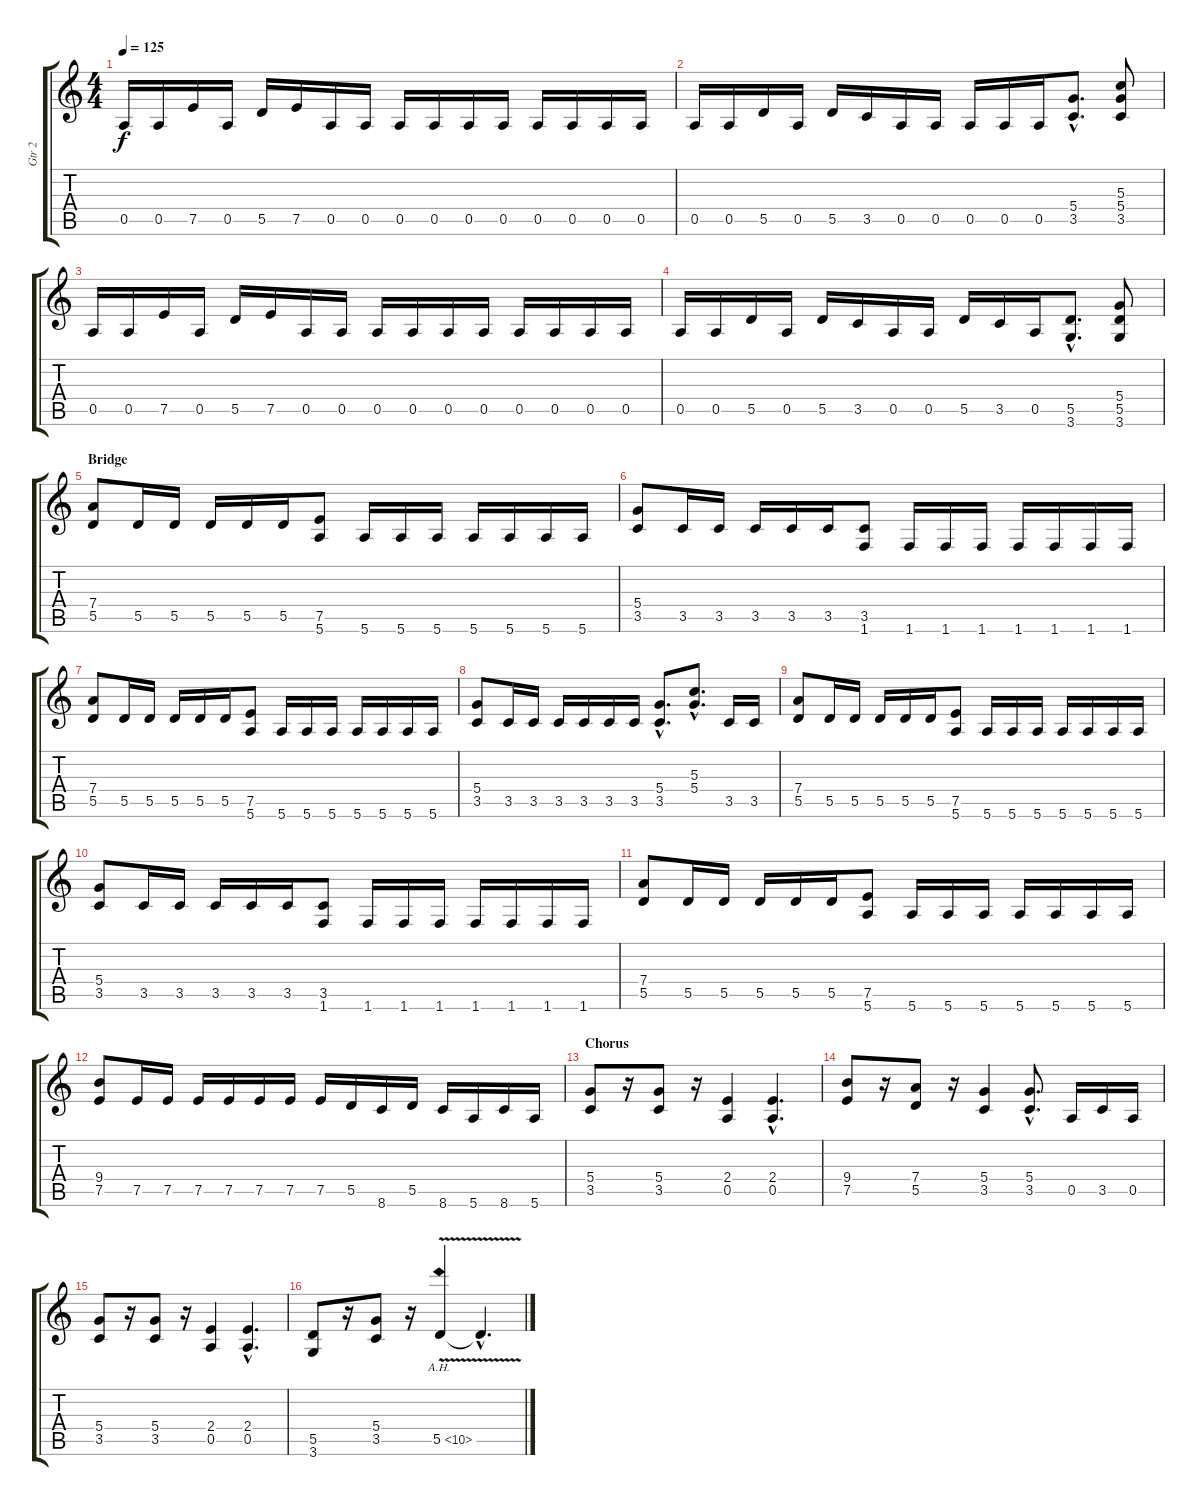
\track ("Gtr 2" "Gtr 2") {instrument distortionguitar}
\staff {score tabs}
\tuning (E4 B3 G3 D3 A2 E2) {hide}
\ts (4 4)
\tempo 125
\clef g2
\ks c
0.5.16{dy f} 0.5.16 7.5.16 0.5.16 5.5.16 7.5.16 0.5.16 0.5.16 0.5.16 0.5.16 0.5.16 0.5.16 0.5.16 0.5.16 0.5.16 0.5.16 |
0.5.16 0.5.16 5.5.16 0.5.16 5.5.16 3.5.16 0.5.16 0.5.16 0.5.16 0.5.16 0.5.16 (5.4{hac} 3.5{hac}).8{d} (5.3 5.4 3.5).8 |
0.5.16 0.5.16 7.5.16 0.5.16 5.5.16 7.5.16 0.5.16 0.5.16 0.5.16 0.5.16 0.5.16 0.5.16 0.5.16 0.5.16 0.5.16 0.5.16 |
0.5.16 0.5.16 5.5.16 0.5.16 5.5.16 3.5.16 0.5.16 0.5.16 5.5.16 3.5.16 0.5.16 (5.5{hac} 3.6{hac}).8{d} (5.4 5.5 3.6).8 |
\section ("" "Bridge")
(7.4 5.5).8 5.5.16 5.5.16 5.5.16 5.5.16 5.5.16 (7.5 5.6).8 5.6.16 5.6.16 5.6.16 5.6.16 5.6.16 5.6.16 5.6.16 |
(5.4 3.5).8 3.5.16 3.5.16 3.5.16 3.5.16 3.5.16 (3.5 1.6).8 1.6.16 1.6.16 1.6.16 1.6.16 1.6.16 1.6.16 1.6.16 |
(7.4 5.5).8 5.5.16 5.5.16 5.5.16 5.5.16 5.5.16 (7.5 5.6).8 5.6.16 5.6.16 5.6.16 5.6.16 5.6.16 5.6.16 5.6.16 |
(5.4 3.5).8 3.5.16 3.5.16 3.5.16 3.5.16 3.5.16 3.5.16 (5.4{hac} 3.5{hac}).8{d} (5.3{hac} 5.4{hac}).8{d} 3.5.16 3.5.16 |
(7.4 5.5).8 5.5.16 5.5.16 5.5.16 5.5.16 5.5.16 (7.5 5.6).8 5.6.16 5.6.16 5.6.16 5.6.16 5.6.16 5.6.16 5.6.16 |
(5.4 3.5).8 3.5.16 3.5.16 3.5.16 3.5.16 3.5.16 (3.5 1.6).8 1.6.16 1.6.16 1.6.16 1.6.16 1.6.16 1.6.16 1.6.16 |
(7.4 5.5).8 5.5.16 5.5.16 5.5.16 5.5.16 5.5.16 (7.5 5.6).8 5.6.16 5.6.16 5.6.16 5.6.16 5.6.16 5.6.16 5.6.16 |
(9.4 7.5).8 7.5.16 7.5.16 7.5.16 7.5.16 7.5.16 7.5.16 7.5.16 5.5.16 8.6.16 5.5.16 8.6.16 5.6.16 8.6.16 5.6.16 |
\section ("" "Chorus")
(5.4 3.5).8 r.16 (5.4 3.5).8 r.16 (2.4 0.5).4 (2.4{hac} 0.5{hac}).4{d} |
(9.4 7.5).8 r.16 (7.4 5.5).8 r.16 (5.4 3.5).4 (5.4{hac} 3.5{hac}).8{d} 0.5.16 3.5.16 0.5.16 |
(5.4 3.5).8 r.16 (5.4 3.5).8 r.16 (2.4 0.5).4 (2.4{hac} 0.5{hac}).4{d} |
(5.5 3.6).8 r.16 (5.4 3.5).8 r.16 5.5{ah 5 v}.4 5.5{hac t}.4{d}
